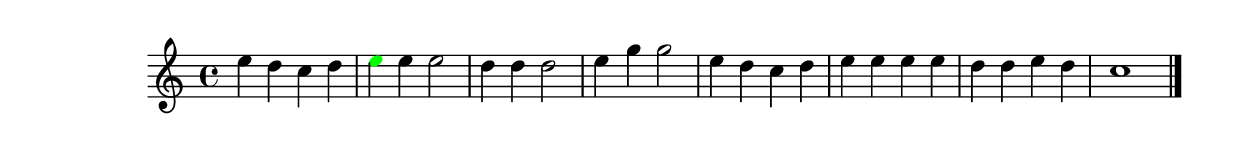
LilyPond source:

\version "2.18.2"
\language "english"

\header {
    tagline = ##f
}

\layout {}

\paper {}

\score {
    \new Score
    <<
        \new Staff
        {
            {   % measure
                \time 4/4
                \tweak color #black
                e''4
                \tweak color #black
                d''4
                \tweak color #black
                c''4
                \tweak color #black
                d''4
            }   % measure
            {   % measure
                \tweak color #green
                e''4
                e''4
                e''2
            }   % measure
            {   % measure
                d''4
                d''4
                d''2
            }   % measure
            {   % measure
                e''4
                g''4
                g''2
            }   % measure
            {   % measure
                e''4
                d''4
                c''4
                d''4
            }   % measure
            {   % measure
                e''4
                e''4
                e''4
                e''4
            }   % measure
            {   % measure
                d''4
                d''4
                e''4
                d''4
            }   % measure
            {   % measure
                c''1
                \bar "|." %! SCORE1
            }   % measure
        }
    >>
}